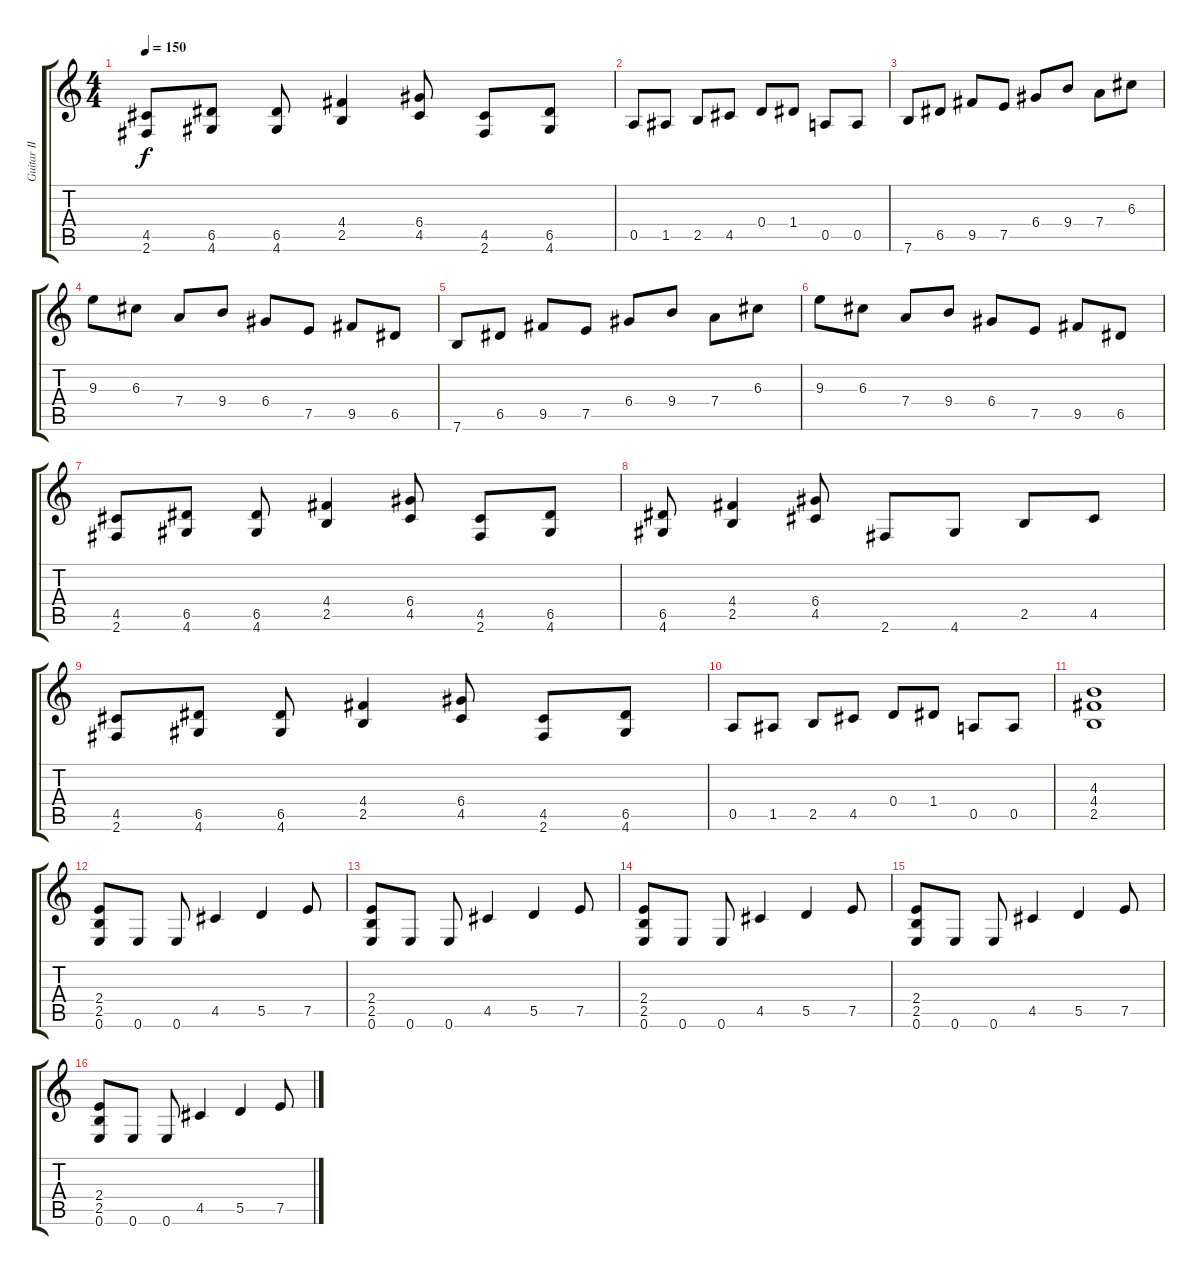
\track ("Guitar II" "Guitar II") {instrument distortionguitar}
\staff {score tabs}
\tuning (E4 B3 G3 D3 A2 E2) {hide}
\ts (4 4)
\tempo 150
\clef g2
\ks c
(4.5 2.6).8{dy f} (6.5 4.6).8 (6.5 4.6).8 (4.4 2.5).4 (6.4 4.5).8 (4.5 2.6).8 (6.5 4.6).8 |
0.5.8 1.5.8 2.5.8 4.5.8 0.4.8 1.4.8 0.5.8 0.5.8 |
7.6.8 6.5.8 9.5.8 7.5.8 6.4.8 9.4.8 7.4.8 6.3.8 |
9.3.8 6.3.8 7.4.8 9.4.8 6.4.8 7.5.8 9.5.8 6.5.8 |
7.6.8 6.5.8 9.5.8 7.5.8 6.4.8 9.4.8 7.4.8 6.3.8 |
9.3.8 6.3.8 7.4.8 9.4.8 6.4.8 7.5.8 9.5.8 6.5.8 |
(4.5 2.6).8 (6.5 4.6).8 (6.5 4.6).8 (4.4 2.5).4 (6.4 4.5).8 (4.5 2.6).8 (6.5 4.6).8 |
(6.5 4.6).8 (4.4 2.5).4 (6.4 4.5).8 2.6.8 4.6.8 2.5.8 4.5.8 |
(4.5 2.6).8 (6.5 4.6).8 (6.5 4.6).8 (4.4 2.5).4 (6.4 4.5).8 (4.5 2.6).8 (6.5 4.6).8 |
0.5.8 1.5.8 2.5.8 4.5.8 0.4.8 1.4.8 0.5.8 0.5.8 |
(4.3 4.4 2.5).1 |
(2.4 2.5 0.6).8 0.6.8 0.6.8 4.5.4 5.5.4 7.5.8 |
(2.4 2.5 0.6).8 0.6.8 0.6.8 4.5.4 5.5.4 7.5.8 |
(2.4 2.5 0.6).8 0.6.8 0.6.8 4.5.4 5.5.4 7.5.8 |
(2.4 2.5 0.6).8 0.6.8 0.6.8 4.5.4 5.5.4 7.5.8 |
(2.4 2.5 0.6).8 0.6.8 0.6.8 4.5.4 5.5.4 7.5.8
